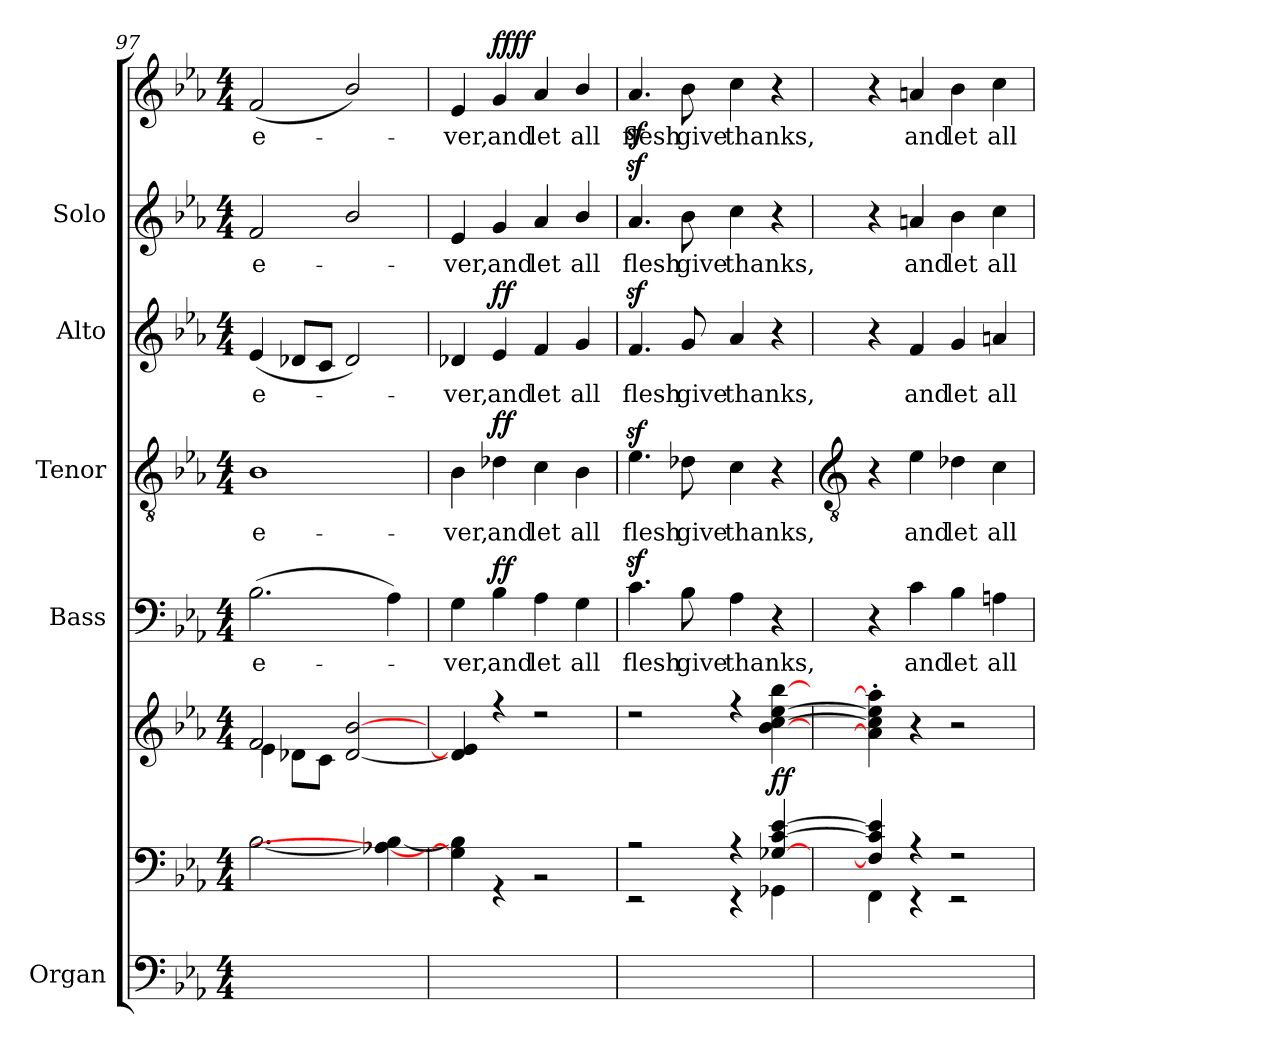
**kern	**kern	**kern	**dynam	**kern	**text	**dynam	**kern	**text	**dynam	**kern	**text	**dynam	**kern	**text	**kern	**text	**dynam
*part5	*part5	*part5	*part5	*part4	*part4	*part4	*part3	*part3	*part3	*part2	*part2	*part2	*part1	*part1	*part1	*part1	*part1
*staff8	*staff7	*staff6	*staff6/7/8	*staff5	*staff5	*staff5	*staff4	*staff4	*staff4	*staff3	*staff3	*staff3	*staff2	*staff2	*staff1	*staff1	*staff1/2
*I"Organ	*	*	*	*I"Bass	*	*	*I"Tenor	*	*	*I"Alto	*	*	*I"Solo	*	*	*	*
*	*	*	*	*I'B	*	*	*I'T	*	*	*I'A	*	*	*I'S	*	*	*	*
*clefF4	*clefF4	*clefG2	*	*clefF4	*	*	*clefGv2	*	*	*clefG2	*	*	*clefG2	*	*clefG2	*	*
*k[b-e-a-]	*k[b-e-a-]	*k[b-e-a-]	*	*k[b-e-a-]	*	*	*k[b-e-a-]	*	*	*k[b-e-a-]	*	*	*k[b-e-a-]	*	*k[b-e-a-]	*	*
*E-:	*E-:	*E-:	*	*E-:	*	*	*E-:	*	*	*E-:	*	*	*E-:	*	*E-:	*	*
*M4/4	*M4/4	*M4/4	*	*M4/4	*	*	*M4/4	*	*	*M4/4	*	*	*M4/4	*	*M4/4	*	*
=97	=97	=97	=97	=97	=97	=97	=97	=97	=97	=97	=97	=97	=97	=97	=97	=97	=97
*	*^	*^	*	*	*	*	*	*	*	*	*	*	*	*	*	*	*
!	!	!	!	!	!	!	!LO:LY:b	!	!	!LO:LY:b	!	!	!LO:LY:b	!	!	!LO:LY:b	!	!LO:LY:b	!
1ryy	1ryy	[2.B-\	2f	4e-\	.	(>2.B-	e-	.	1B-	e-	.	(<4e-	e-	.	2f	e-	(<2f	e-	.
.	.	.	.	8d-X\L	.	.	.	.	.	.	.	8d-XL	.	.	.	.	.	.	.
.	.	.	.	8c\J	.	.	.	.	.	.	.	8cJ	.	.	.	.	.	.	.
.	.	.	[2d-/ [2b-/	2ryy	.	.	.	.	.	.	.	2d-)	.	.	2b-/	.	2b-/)	.	.
.	.	4A-X\_ 4B-\_	.	.	.	4A-)	.	.	.	.	.	.	.	.	.	.	.	.	.
=98	=98	=98	=98	=98	=98	=98	=98	=98	=98	=98	=98	=98	=98	=98	=98	=98	=98	=98	=98
!	!	!	!	!	!	!	!LO:LY:b	!	!	!LO:LY:b	!	!	!LO:LY:b	!	!	!LO:LY:b	!	!LO:LY:b	!
1ryy	1ryy	4G\] 4B-\]	4d-] 4e-]	1ryy	.	4G	ver,	.	4B-	-ver,	.	4d-X	ver,	.	4e-	ver,	4e-	ver,	.
!	!	!	!	!	!	!	!LO:LY:b	!LO:DY:b	!	!LO:LY:b	!LO:DY:b	!	!LO:LY:b	!LO:DY:b	!	!LO:LY:b	!	!LO:LY:b	!LO:DY:b=2
!	!	!	!	!	!	!	!	!	!	!	!	!	!	!	!	!	!	!	!LO:DY:n=1:b
.	.	4r	4r	.	.	4B-	and	ff	4d-X	and	ff	4e-	and	ff	4g	and	4g	and	ff ff
!	!	!	!	!	!	!	!LO:LY:b	!	!	!LO:LY:b	!	!	!LO:LY:b	!	!	!LO:LY:b	!	!LO:LY:b	!
.	.	2r	2r	.	.	4A-	let	.	4c	let	.	4f	let	.	4a-	let	4a-	let	.
!	!	!	!	!	!	!	!LO:LY:b	!	!	!LO:LY:b	!	!	!LO:LY:b	!	!	!LO:LY:b	!	!LO:LY:b	!
.	.	.	.	.	.	4G	all	.	4B-	all	.	4g	all	.	4b-/	all	4b-/	all	.
=99	=99	=99	=99	=99	=99	=99	=99	=99	=99	=99	=99	=99	=99	=99	=99	=99	=99	=99	=99
!	!	!	!	!	!	!	!LO:LY:b	!	!	!LO:LY:b	!	!	!LO:LY:b	!	!	!LO:LY:b	!	!LO:LY:b	!
1ryy	2r	2r	2r	1ryy	.	4.cz<	flesh	.	4.e-z<	flesh	.	4.fz<	flesh	.	4.a-z<	flesh	4.a-z<	flesh	.
!	!	!	!	!	!	!	!LO:LY:b	!	!	!LO:LY:b	!	!	!LO:LY:b	!	!	!LO:LY:b	!	!LO:LY:b	!
.	.	.	.	.	.	8B-	give	.	8d-X	give	.	8g	give	.	8b-	give	8b-	give	.
!	!	!	!	!	!	!	!LO:LY:b	!	!	!LO:LY:b	!	!	!LO:LY:b	!	!	!LO:LY:b	!	!LO:LY:b	!
.	4r	4r	4r	.	.	4A-	thanks,	.	4c	thanks,	.	4a-	thanks,	.	4cc	thanks,	4cc	thanks,	.
!	!	!	!	!	!LO:DY:b	!	!	!	!	!	!	!	!	!	!	!	!	!	!
.	[4G-X/ [4c/ [4e-/	4GG-X\	[4b-\ [4cc\ [4ee-\ [4bb-\	.	ff	4r	.	.	4r	.	.	4r	.	.	4r	.	4r	.	.
*	*	*	*v	*v	*	*	*	*	*	*	*	*	*	*	*	*	*	*	*
!!LO:LB:g=z
=100	=100	=100	=100	=100	=100	=100	=100	=100	=100	=100	=100	=100	=100	=100	=100	=100	=100	=100
*	*	*	*	*	*	*	*	*clefGv2	*	*	*	*	*	*	*	*	*	*
1ryy	4F/] 4c/] 4e-/]	4FF\	4a\]' 4cc\]' 4ee-\]' 4aa\]'	.	4r	.	.	4r	.	.	4r	.	.	4r	.	4r	.	.
!	!	!	!	!	!	!LO:LY:b	!	!	!LO:LY:b	!	!	!LO:LY:b	!	!	!LO:LY:b	!	!LO:LY:b	!
.	4r	4r	4r	.	4c	and	.	4e-	and	.	4f	and	.	4an	and	4an	and	.
!	!	!	!	!	!	!LO:LY:b	!	!	!LO:LY:b	!	!	!LO:LY:b	!	!	!LO:LY:b	!	!LO:LY:b	!
.	2r	2r	2r	.	4B-	let	.	4d-X	let	.	4g	let	.	4b-	let	4b-	let	.
!	!	!	!	!	!	!LO:LY:b	!	!	!LO:LY:b	!	!	!LO:LY:b	!	!	!LO:LY:b	!	!LO:LY:b	!
.	.	.	.	.	4An	all	.	4c	all	.	4an	all	.	4cc	all	4cc	all	.
*	*v	*v	*	*	*	*	*	*	*	*	*	*	*	*	*	*	*	*
=	=	=	=	=	=	=	=	=	=	=	=	=	=	=	=	=	=
*-	*-	*-	*-	*-	*-	*-	*-	*-	*-	*-	*-	*-	*-	*-	*-	*-	*-
